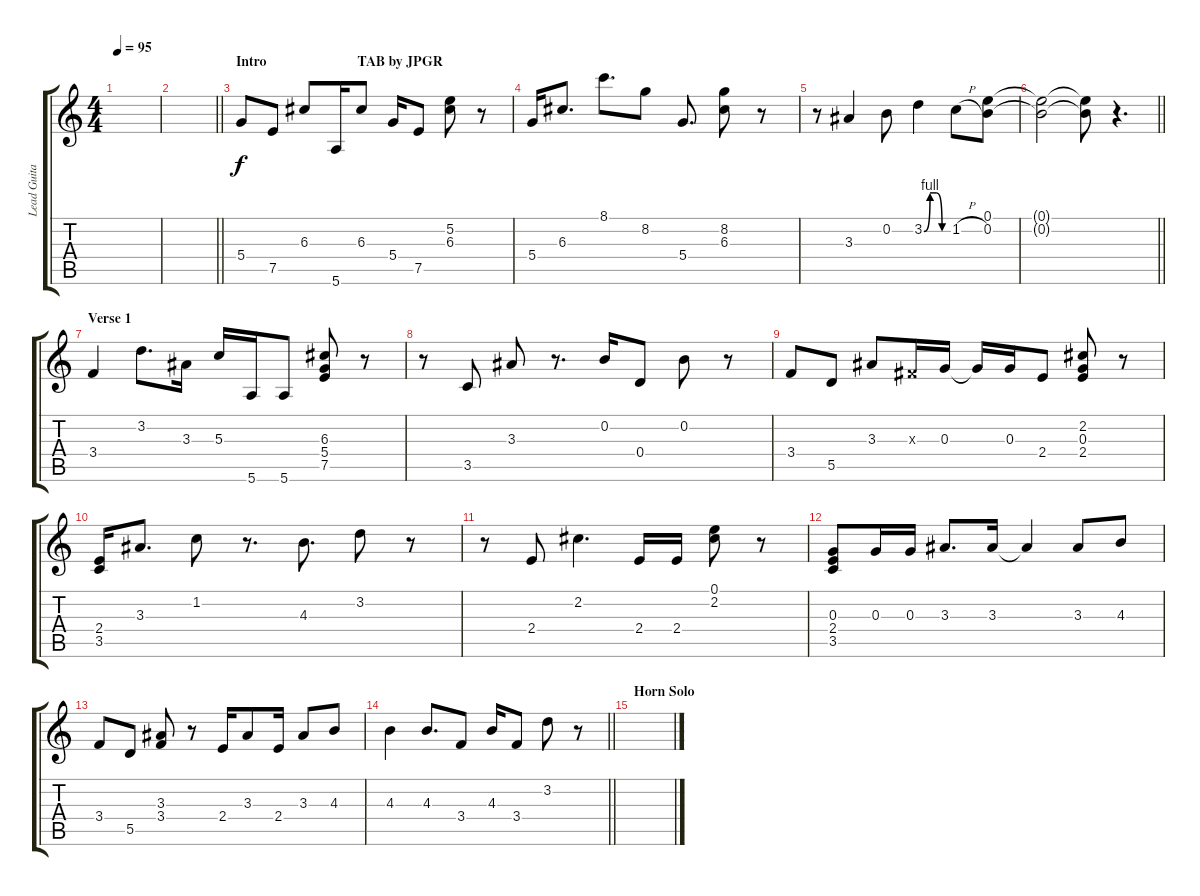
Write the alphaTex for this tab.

\track ("Lead Guitar (John Lennon)" "Lead Guita") {instrument overdrivenguitar}
\staff {score tabs}
\tuning (E4 B3 G3 D3 A2 E2) {hide}
\ts (4 4)
\tempo 95
\clef g2
\ks c
|
\barLineRight lightlight
|
\section ("" "Intro                          TAB by JPGR")
5.4.8 7.5.8 6.3.8 5.6.16 6.3.8 5.4.16 7.5.8 (5.2 6.3).8 r.8 |
5.4.16 6.3.8{d} 8.1.8{d} 8.2.8 5.4.8{d} (8.2 6.3).8 r.8 |
r.8 3.3.4 0.2.8 3.2{be (custom 0 0 15 4 30 4 45 0 60 0)}.4 1.2{h}.8 (0.1 0.2).8 |
\barLineRight lightlight
(0.1{t} 0.2{t}).2 (0.1{t} 0.2{t}).8 r.4{d} |
\section ("" "Verse 1")
3.4.4 3.2.8{d} 3.3.16 5.3.16 5.6.16 5.6.8 (6.3 5.4 7.5).8 r.8 |
r.8 3.5.8 3.3.8 r.8{d} 0.2.16 0.4.8 0.2.8 r.8 |
3.4.8 5.5.8 3.3.8 -1.3{x}.16 0.3.16 0.3{t}.16 0.3.16 2.4.8 (2.2 0.3 2.4).8 r.8 |
(2.4 3.5).16 3.3.8{d} 1.2.8 r.8{d} 4.3.8{d} 3.2.8 r.8 |
r.8 2.4.8 2.2.4{d} 2.4.16 2.4.16 (0.1 2.2).8 r.8 |
(0.3 2.4 3.5).8 0.3.16 0.3.16 3.3.8{d} 3.3.16 3.3{t}.4 3.3.8 4.3.8 |
3.4.8 5.5.8 (3.3 3.4).8 r.8 2.4.16 3.3.8 2.4.16 3.3.8 4.3.8 |
\barLineRight lightlight
4.3.4 4.3.8{d} 3.4.8 4.3.16 3.4.8 3.2.8 r.8 |
\section ("" "Horn Solo")
